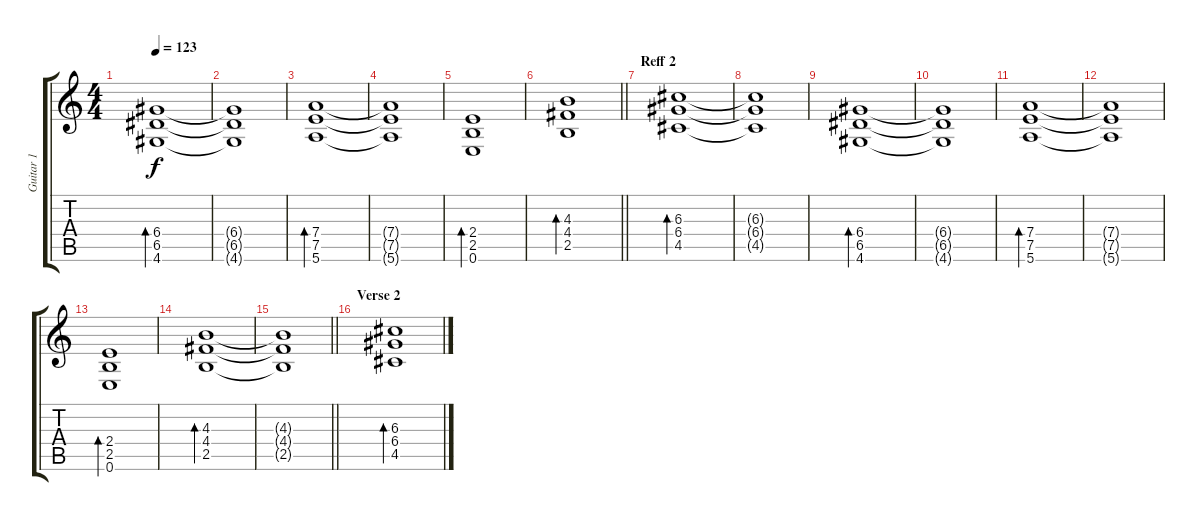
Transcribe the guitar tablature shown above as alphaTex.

\track ("Guitar 1" "Guitar 1") {instrument electricguitarjazz}
\staff {score tabs}
\tuning (E4 B3 G3 D3 A2 E2) {hide}
\ts (4 4)
\tempo 123
\clef g2
\ks c
(6.4 6.5 4.6).1{bd 120 dy f} |
(6.4{t} 6.5{t} 4.6{t}).1 |
(7.4 7.5 5.6).1{bd 120} |
(7.4{t} 7.5{t} 5.6{t}).1 |
(2.4 2.5 0.6).1{bd 60} |
\barLineRight lightlight
(4.3 4.4 2.5).1{bd 60} |
\section ("" "Reff 2")
(6.3 6.4 4.5).1{bd 120} |
(6.3{t} 6.4{t} 4.5{t}).1 |
(6.4 6.5 4.6).1{bd 120} |
(6.4{t} 6.5{t} 4.6{t}).1 |
(7.4 7.5 5.6).1{bd 120} |
(7.4{t} 7.5{t} 5.6{t}).1 |
(2.4 2.5 0.6).1{bd 60} |
(4.3 4.4 2.5).1{bd 60} |
\barLineRight lightlight
(4.3{t} 4.4{t} 2.5{t}).1 |
\section ("" "Verse 2")
(6.3 6.4 4.5).1{bd 60}
